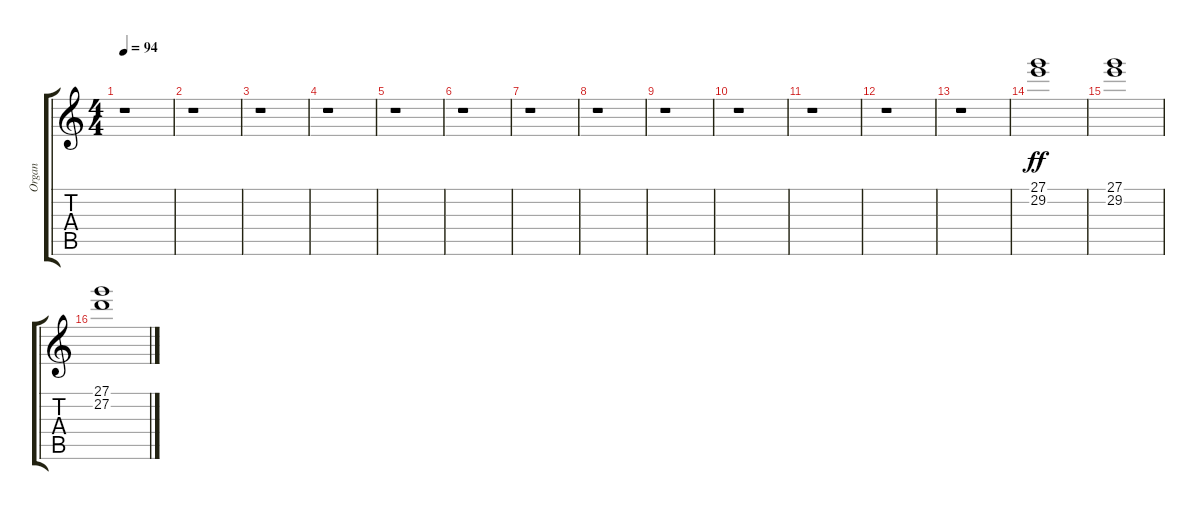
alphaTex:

\track ("Organ" "Organ") {instrument rockorgan}
\staff {score tabs}
\tuning (E4 B3 G3 D3 A2 E2) {hide}
\ts (4 4)
\tempo 94
\clef g2
\ks c
r.1{dy mp} |
r.1 |
r.1 |
r.1 |
r.1 |
r.1 |
r.1 |
r.1 |
r.1 |
r.1 |
r.1 |
r.1 |
r.1 |
(27.1 29.2).1{dy ff} |
(27.1 29.2).1 |
(27.1 27.2).1
